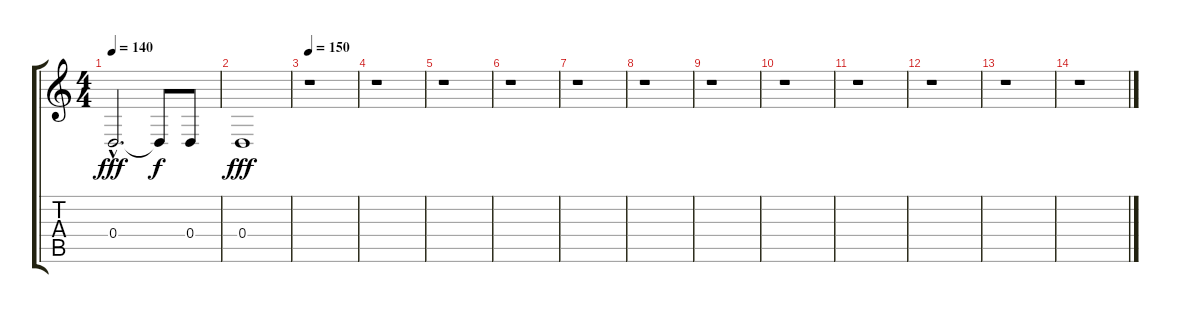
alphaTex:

\track "" {instrument timpani}
\staff {score tabs}
\tuning (E4 B3 G3 D3 A2 E2) {hide}
\ts (4 4)
\tempo 140
\clef g2
\ks c
0.4{hac}.2{d dy fff} 0.4{t}.8{dy f} 0.4.8 |
0.4.1{dy fff} |
\tempo 150
r.1 |
r.1 |
r.1 |
r.1 |
r.1 |
r.1 |
r.1 |
r.1 |
r.1 |
r.1 |
r.1 |
r.1
